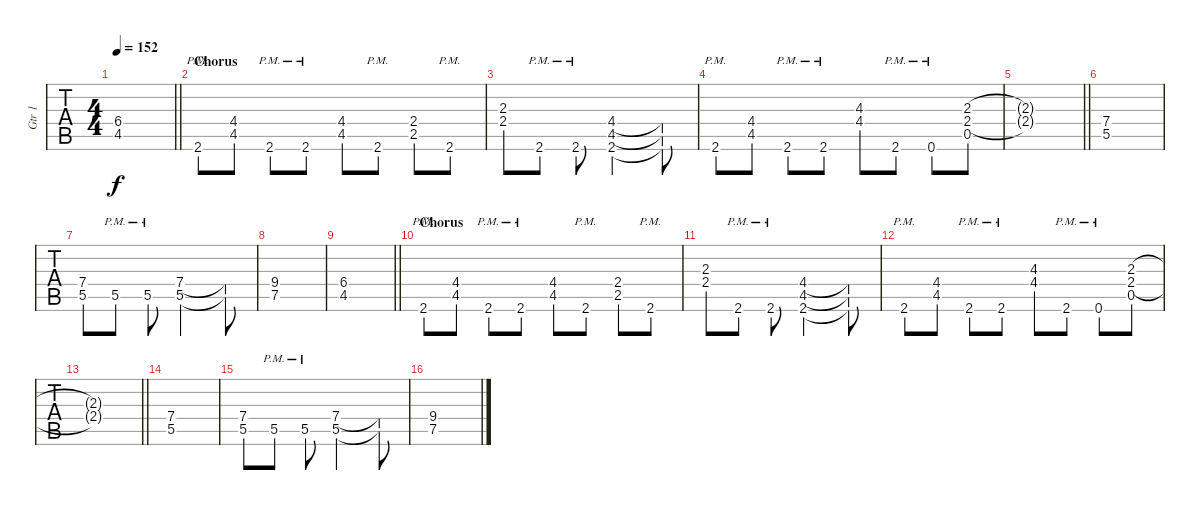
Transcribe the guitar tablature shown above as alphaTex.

\track ("Gtr 1" "Gtr 1") {instrument overdrivenguitar}
\staff {tabs}
\tuning (E4 B3 G3 D3 A2 E2) {hide}
\ts (4 4)
\tempo 152
\clef g2
\barLineRight lightlight
\ks c
(6.4 4.5).1{dy f} |
\section ("" "Chorus")
2.6{pm}.8 (4.4 4.5).8 2.6{pm}.8 2.6{pm}.8 (4.4 4.5).8 2.6{pm}.8 (2.4 2.5).8 2.6{pm}.8 |
(2.3 2.4).8 2.6{pm}.8 2.6{pm}.8 (4.4 4.5 2.6).2 (4.4{t} 4.5{t} 2.6{t}).8 |
2.6{pm}.8 (4.4 4.5).8 2.6{pm}.8 2.6{pm}.8 (4.3 4.4).8 2.6{pm}.8 0.6{pm}.8 (2.3 2.4 0.5).8 |
\barLineRight lightlight
(2.3{t} 2.4{t}).1 |
(7.4 5.5).1 |
(7.4 5.5).8 5.5{pm}.8 5.5{pm}.8 (7.4 5.5).2 (7.4{t} 5.5{t}).8 |
(9.4 7.5).1 |
\barLineRight lightlight
(6.4 4.5).1 |
\section ("" "Chorus")
2.6{pm}.8 (4.4 4.5).8 2.6{pm}.8 2.6{pm}.8 (4.4 4.5).8 2.6{pm}.8 (2.4 2.5).8 2.6{pm}.8 |
(2.3 2.4).8 2.6{pm}.8 2.6{pm}.8 (4.4 4.5 2.6).2 (4.4{t} 4.5{t} 2.6{t}).8 |
2.6{pm}.8 (4.4 4.5).8 2.6{pm}.8 2.6{pm}.8 (4.3 4.4).8 2.6{pm}.8 0.6{pm}.8 (2.3 2.4 0.5).8 |
\barLineRight lightlight
(2.3{t} 2.4{t}).1 |
(7.4 5.5).1 |
(7.4 5.5).8 5.5{pm}.8 5.5{pm}.8 (7.4 5.5).2 (7.4{t} 5.5{t}).8 |
(9.4 7.5).1
